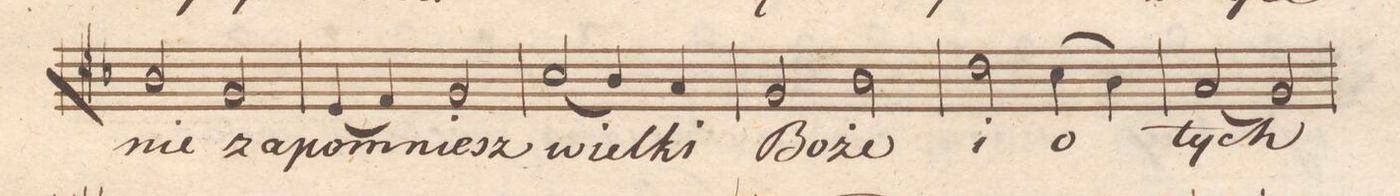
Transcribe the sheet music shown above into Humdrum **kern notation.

**kern	**text	**dynam
*I"Tenore.	*	*
*clefC4	*	*
*k[b-]	*	*
*met(c|)	*	*
*M2/2	*	*
2A/	nie	.
2F/	za-	.
=50	=50	=50
(4D/	-pom-	.
4E/)	.	.
2F/	-nieſz	.
=51	=51	=51
(2B-/	wiel-	.
4A/)	.	.
4G/	-ki	.
=52	=52	=52
2F/	Bo-	.
2A\	-że	.
=53	=53	=53
2c\	i	.
(4B-\	o	.
4A\)	.	.
=54	=54	=54
(2G/	tych	.
2F/)	.	.
=55	=55	=55
*-	*-	*-
